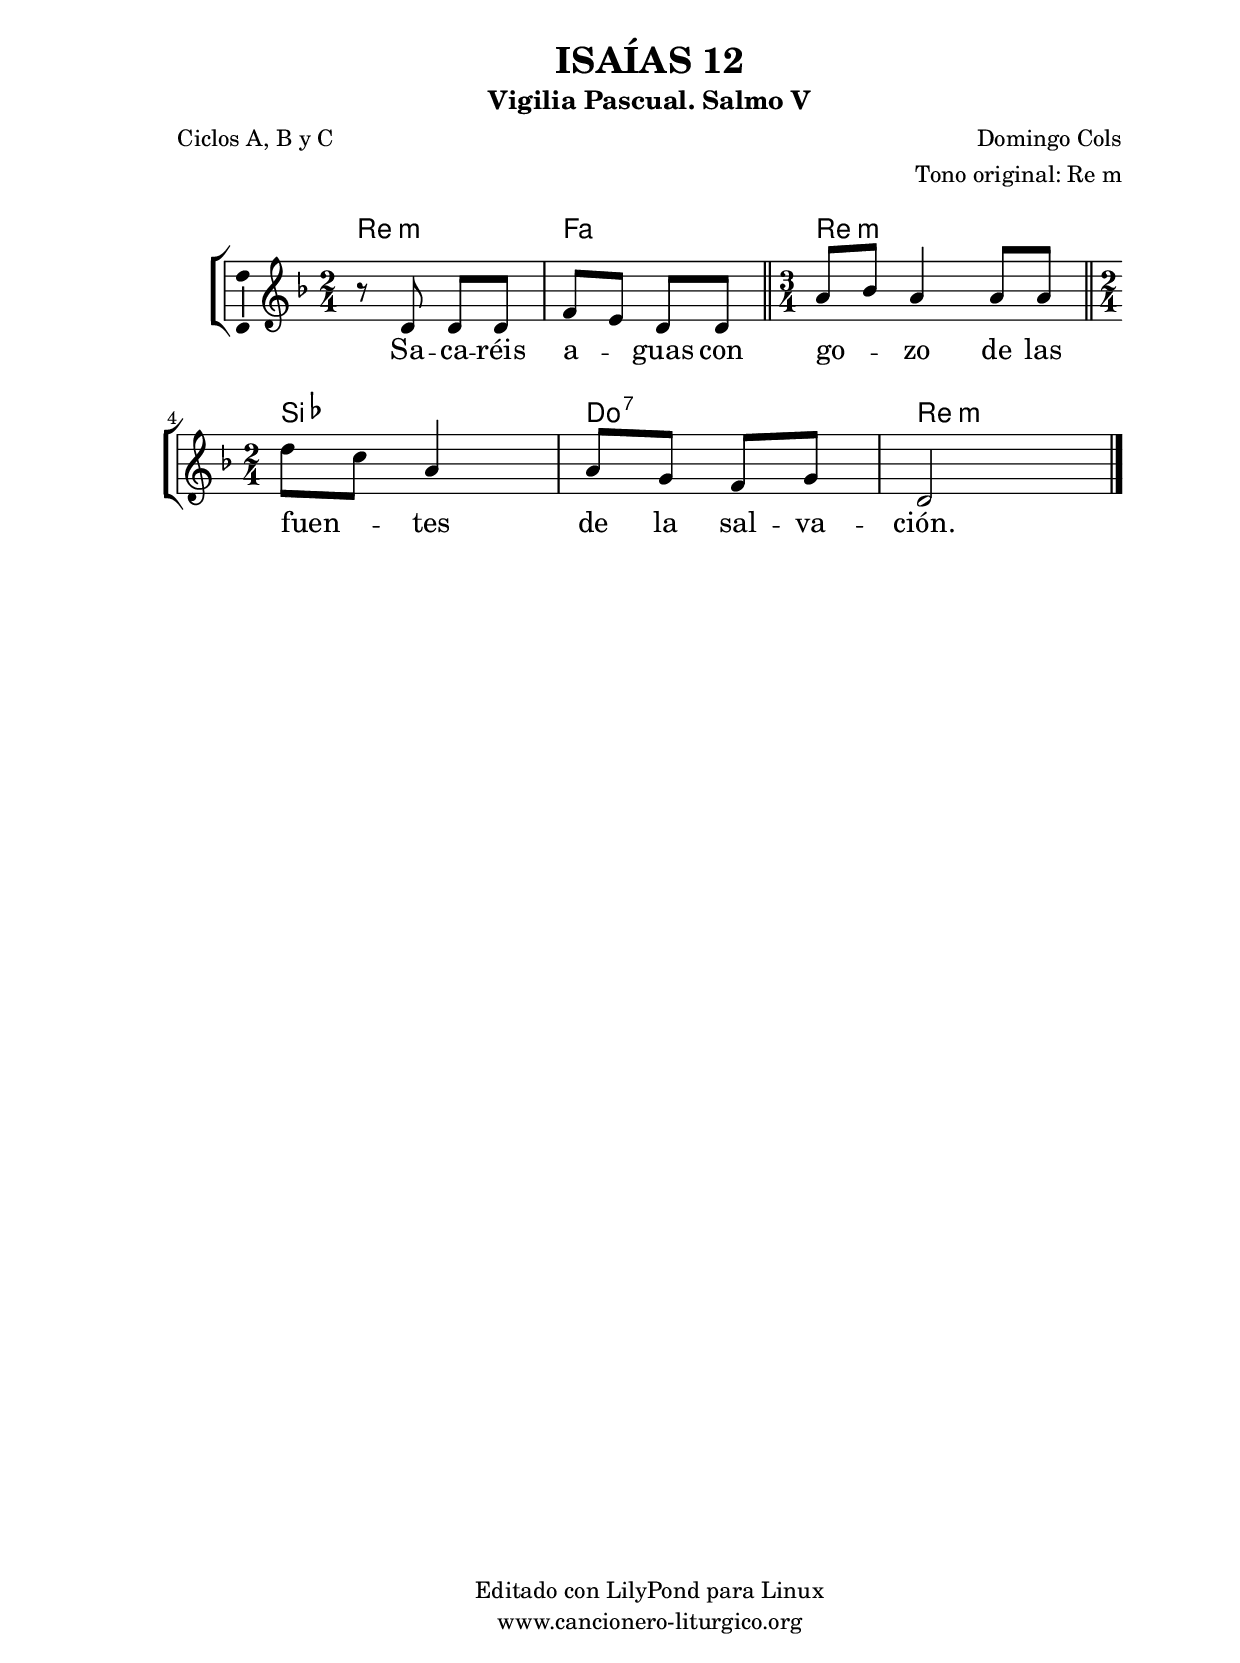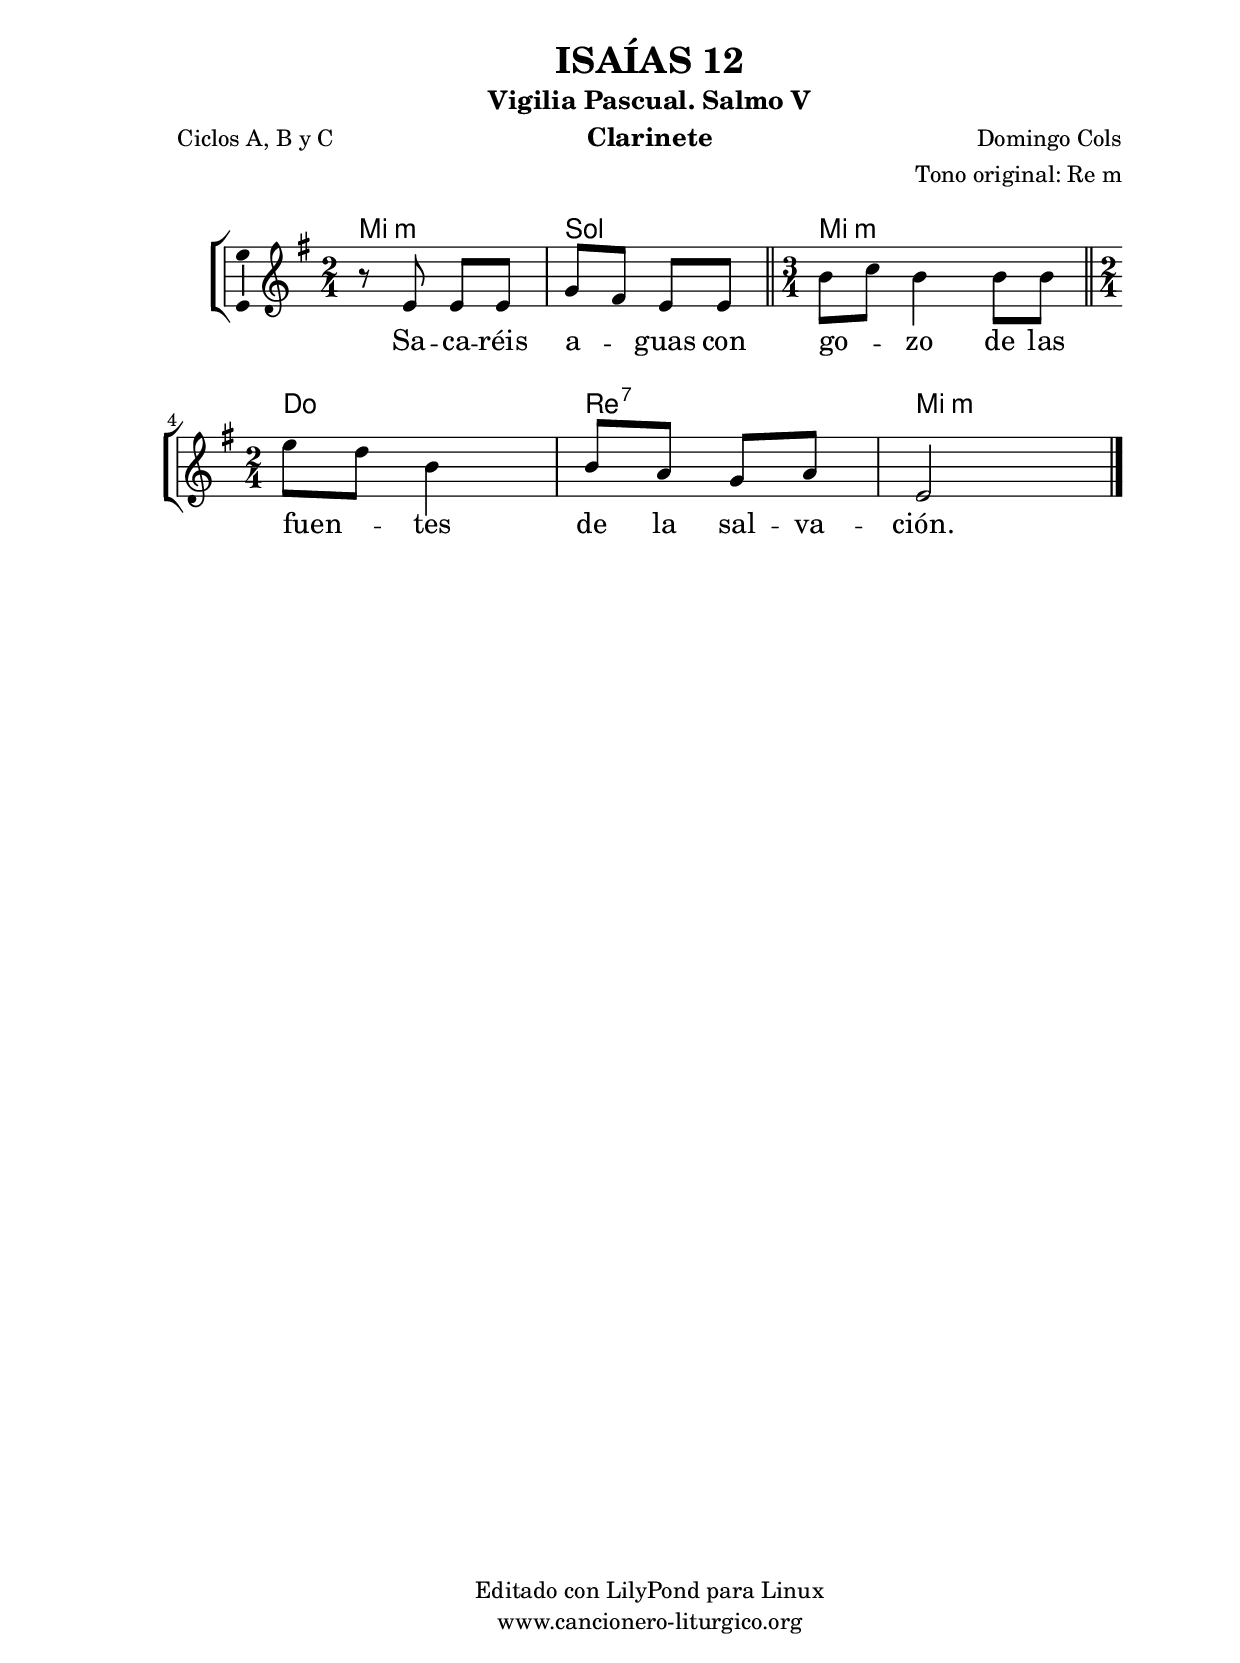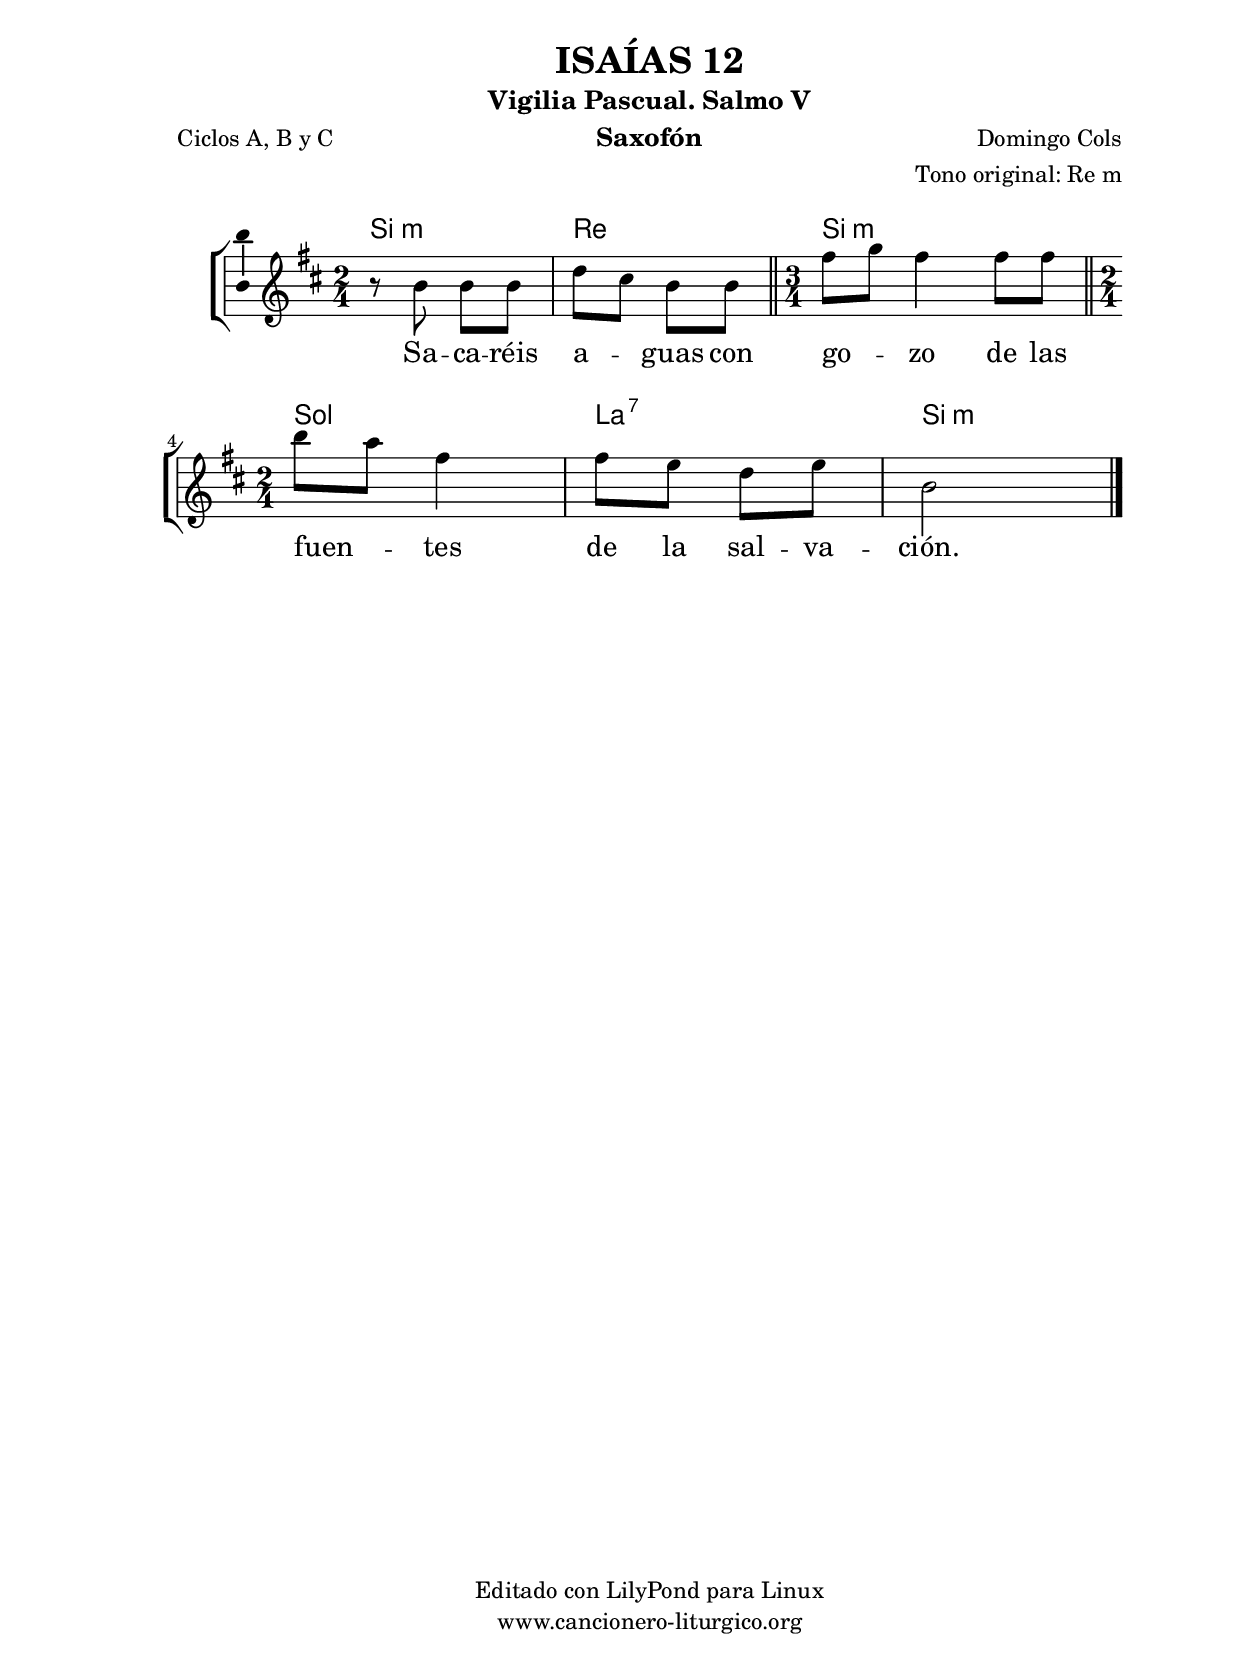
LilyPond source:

%
%para convertir .midi en .wav:
%timidity filename.midi -Ow -o finename.wav
%
%
%Para convertir de .wav a .mp3:
%lame -h -m j filename.wav
%
%
%para escuchar el midi:
%timidity nombrefichero.midi
%


%versión de lilypond para la que se ha escrito esta partitura:
\version "2.16.0"

	%Tamaño papel
	#(set-default-paper-size "a4")
	%Tamaño partitura
	#(set-global-staff-size 20)
	%No responde al pulsar sobre una nota
	#(ly:set-option 'point-and-click #f)

%parámetros del encabezamiento:
\header {
	title = "ISAÍAS 12"
	subtitle = "Vigilia Pascual. Salmo V"
	composer = "Domingo Cols"
	poet = "Ciclos A, B y C"
	meter = ""
	arranger = "Tono original: Re m"
%%%errata en armadura en Libro del Salmista
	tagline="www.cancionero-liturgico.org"
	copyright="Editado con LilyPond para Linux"
	}

%parámetros asociados al papel:
\paper  {
	oddHeaderMarkup = \markup {\fill-line { \on-the-fly #not-first-page \fromproperty #'header:title \on-the-fly #not-first-page \fromproperty #'header:composer }}
	evenHeaderMarkup = \markup {\fill-line { \fromproperty #'header:composer \fromproperty #'header:title }}
	#(set-paper-size "a4")
	print-page-number = ##f
	first-page-number = 1
	print-first-page-number = ##f
%	head-separation = 3.0 \cm
	top-margin = 2.0 \cm
	bottom-margin = 0.5\cm
%%%	bottom-margin = -1.0\cm
	left-margin = 3.0 \cm
	line-width = 16.0 \cm 
	indent = 8\mm
	interscoreline = 2.\mm
	between-system-space = 15\mm
%	para que las partituras no llenen la hoja:
	ragged-bottom = ##t
%	idem para la última hoja:
	ragged-last-bottom = ##f
%	para que las partituras llenen el ancho del papel:
	ragged-last = ##f
	after-title-space = 2.5 \cm
%page-count=1
system-count=2

	%Flexible Vertical Spacing
%	markup-markup-spacing =
%	#'((basic-distance . 15) (minimum-distance . 15) (padding . 3))
	markup-system-spacing =
	#'((basic-distance . 15) (minimum-distance . 15) (padding . 3))
	system-system-spacing =
	#'((basic-distance . 15) (minimum-distance . 15) (padding . 3))
	score-system-spacing =
	#'((basic-distance . 15) (minimum-distance . 15) (padding . 5))
%	top-system-spacing = % header
%	#'((basic-distance . 8) (minimum-distance . 0) (padding . 3))
%	top-markup-spacing =
%	#'((basic-distance . 20) (minimum-distance . 20) (padding . 3))
	last-bottom-spacing = % footer
	#'((basic-distance . 5) (minimum-distance . 5) (padding . 3))
%	score-markup-spacing =
%	#'((basic-distance . 16) (minimum-distance . 13) (padding . 3))

	}


%parámetros que afectan a toda la partitura:
global =  {
	%clave de sol (G):
	\clef G
	%armadura:
%	\transpose f g
%%%errata en armadura en Libro del Salmista
	\key d \minor
	\tempo 4=100
	\set Score.tempoHideNote = ##t
	}


acordes = {
	\italianChords
	\chordmode {
%	\transpose c d
{

d2:m f d2.:m bes2 c:7 d:m

	}
	}
}

melodia = 
%	\transpose f g
{
	\relative c'{

\time 2/4
r8 d8 d d
f8 e d d
\bar "||"
\time 3/4
a'8 bes a4 a8 a
\bar "||"
\time 2/4
d8 c a4
a8 g f g
d2

	\bar "|."
	}
	}


texto = \lyricmode {
Sa -- ca -- réis a -- _ guas con go -- _ zo
de las fuen -- _ tes de la sal -- va -- ción.
	}


acordesStaff = \context ChordNames = acordesStaff <<
	\set chordChanges = ##t
	\acordes
	>>


vozStaff = \context Voice = vozStaff
\with {\consists "Ambitus_engraver"}
<<
%	\set Staff.instrumentName = ""
%	\set Staff.shortInstrumentName = ""
%	\set Staff.midiInstrument = #"clarinet"
%	\set Staff.midiInstrument = #"cello"
%	\set Staff.midiInstrument = #"flute"
	\set Staff.midiInstrument = #"electric guitar (jazz)"
%	\set Staff.midiInstrument = #"english horn"
%	\set Staff.midiInstrument = #"violin"
%	\set Staff.midiInstrument = #"glockenspiel"
	\set Staff.midiMinimumVolume = #0.7
	\set Staff.midiMaximumVolume = #0.9
	\global
	\melodia
	>>


textoStaff = \context Lyrics = textoStaff <<
	\lyricsto vozStaff \texto
	>>

\book {
	\score {
		\context ChoirStaff {
			\override StaffGroup.SystemStartBracket #'collapse-height = #1
			\override Score.SystemStartBar #'collapse-height = #1
			<<
			\acordesStaff
			\vozStaff
			\textoStaff
			>>
			}
		\layout {
	    		\context {
				\Lyrics
				\override LyricText #'font-size = #2
				}
	   		 \context {
				\Score
				%fontSize = #3
				\override StaffSymbol #'staff-space = #(magstep +3)
				%\override Beam #'thickness = #0.55
				%\override SpacingSpanner #'spacing-increment = #1.0
				%\override Slur #'height-limit = #1.5
				}
			}
		}
	\score {
		\unfoldRepeats
		\context ChoirStaff {
			<<
			\acordesStaff
			\vozStaff
			>>
			}
		\midi {
	  		\context {
	  			\Score
				tempoWholesPerMinute = #(ly:make-moment 70 4)
				}
			}
		}
	}

%Partitura para clarinete
#(define output-suffix "C")
\book {
	\header{
		instrument = "Clarinete"
		}
	\score {
		\context ChoirStaff {
			\override StaffGroup.SystemStartBracket #'collapse-height = #1
			\override Score.SystemStartBar #'collapse-height = #1
\transpose c d
			<<
			\acordesStaff
			\vozStaff
			\textoStaff
			>>
			}
		\layout {
	    		\context {
				\Lyrics
				\override LyricText #'font-size = #2
				}
	   		 \context {
				\Score
				%fontSize = #3
				\override StaffSymbol #'staff-space = #(magstep +3)
				%\override Beam #'thickness = #0.55
				%\override SpacingSpanner #'spacing-increment = #1.0
				%\override Slur #'height-limit = #1.5
				}
			}
		}
	}

%Partitura para saxofón
#(define output-suffix "S")
\book {
	\header{
		instrument = "Saxofón"
		}
	\score {
		\context ChoirStaff {
			\override StaffGroup.SystemStartBracket #'collapse-height = #1
			\override Score.SystemStartBar #'collapse-height = #1
\transpose c a
			<<
			\acordesStaff
			\vozStaff
			\textoStaff
			>>
			}
		\layout {
	    		\context {
				\Lyrics
				\override LyricText #'font-size = #2
				}
	   		 \context {
				\Score
				%fontSize = #3
				\override StaffSymbol #'staff-space = #(magstep +3)
				%\override Beam #'thickness = #0.55
				%\override SpacingSpanner #'spacing-increment = #1.0
				%\override Slur #'height-limit = #1.5
				}
			}
		}
	}

